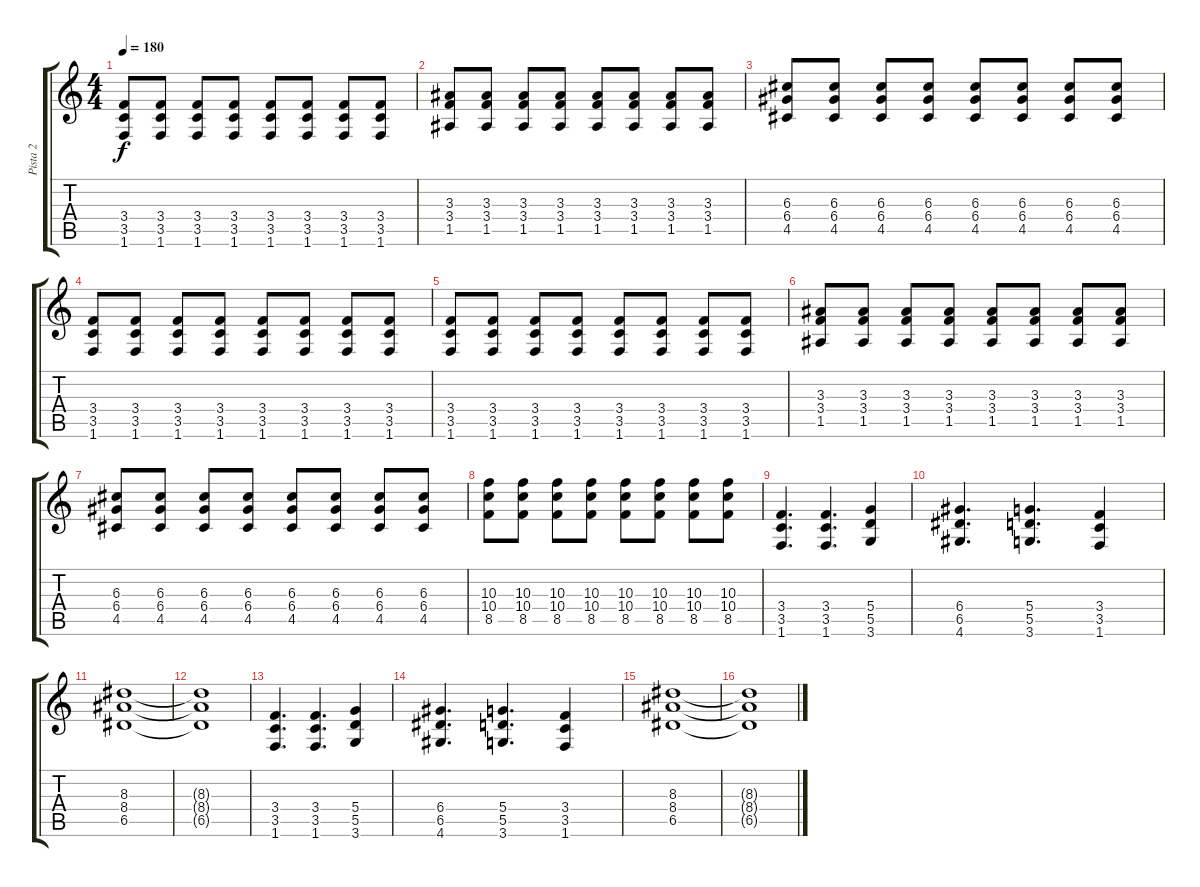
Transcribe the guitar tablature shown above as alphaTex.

\track ("Pista 2" "Pista 2") {instrument distortionguitar}
\staff {score tabs}
\tuning (E4 B3 G3 D3 A2 E2) {hide}
\ts (4 4)
\tempo 180
\clef g2
\ks c
(3.4 3.5 1.6).8{dy f} (3.4 3.5 1.6).8 (3.4 3.5 1.6).8 (3.4 3.5 1.6).8 (3.4 3.5 1.6).8 (3.4 3.5 1.6).8 (3.4 3.5 1.6).8 (3.4 3.5 1.6).8 |
(3.3 3.4 1.5).8 (3.3 3.4 1.5).8 (3.3 3.4 1.5).8 (3.3 3.4 1.5).8 (3.3 3.4 1.5).8 (3.3 3.4 1.5).8 (3.3 3.4 1.5).8 (3.3 3.4 1.5).8 |
(6.3 6.4 4.5).8 (6.3 6.4 4.5).8 (6.3 6.4 4.5).8 (6.3 6.4 4.5).8 (6.3 6.4 4.5).8 (6.3 6.4 4.5).8 (6.3 6.4 4.5).8 (6.3 6.4 4.5).8 |
(3.4 3.5 1.6).8 (3.4 3.5 1.6).8 (3.4 3.5 1.6).8 (3.4 3.5 1.6).8 (3.4 3.5 1.6).8 (3.4 3.5 1.6).8 (3.4 3.5 1.6).8 (3.4 3.5 1.6).8 |
(3.4 3.5 1.6).8 (3.4 3.5 1.6).8 (3.4 3.5 1.6).8 (3.4 3.5 1.6).8 (3.4 3.5 1.6).8 (3.4 3.5 1.6).8 (3.4 3.5 1.6).8 (3.4 3.5 1.6).8 |
(3.3 3.4 1.5).8 (3.3 3.4 1.5).8 (3.3 3.4 1.5).8 (3.3 3.4 1.5).8 (3.3 3.4 1.5).8 (3.3 3.4 1.5).8 (3.3 3.4 1.5).8 (3.3 3.4 1.5).8 |
(6.3 6.4 4.5).8 (6.3 6.4 4.5).8 (6.3 6.4 4.5).8 (6.3 6.4 4.5).8 (6.3 6.4 4.5).8 (6.3 6.4 4.5).8 (6.3 6.4 4.5).8 (6.3 6.4 4.5).8 |
(10.3 10.4 8.5).8 (10.3 10.4 8.5).8 (10.3 10.4 8.5).8 (10.3 10.4 8.5).8 (10.3 10.4 8.5).8 (10.3 10.4 8.5).8 (10.3 10.4 8.5).8 (10.3 10.4 8.5).8 |
(3.4 3.5 1.6).4{d} (3.4 3.5 1.6).4{d} (5.4 5.5 3.6).4 |
(6.4 6.5 4.6).4{d} (5.4 5.5 3.6).4{d} (3.4 3.5 1.6).4 |
(8.3 8.4 6.5).1 |
(8.3{t} 8.4{t} 6.5{t}).1 |
(3.4 3.5 1.6).4{d} (3.4 3.5 1.6).4{d} (5.4 5.5 3.6).4 |
(6.4 6.5 4.6).4{d} (5.4 5.5 3.6).4{d} (3.4 3.5 1.6).4 |
(8.3 8.4 6.5).1 |
(8.3{t} 8.4{t} 6.5{t}).1
